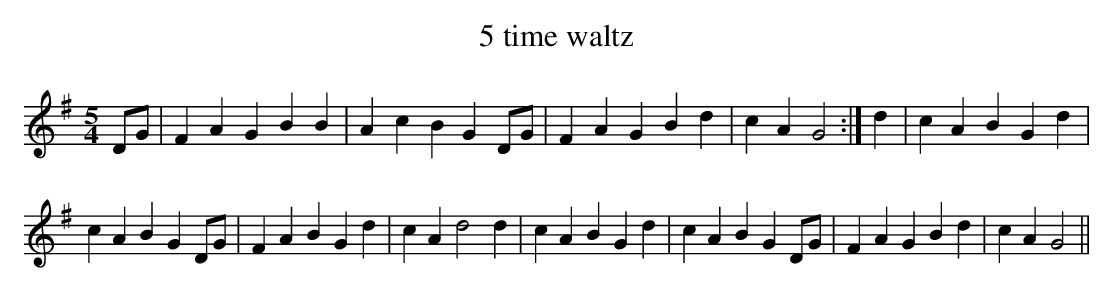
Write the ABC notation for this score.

X:1
T:5 time waltz
L:1/4
M:5/4
K:G
D/G/ | FAGBB | AcBGD/G/ | FAGBd | cAG2 :| d | cABGd |
cABGD/G/ | FABGd | cAd2d | cABGd | cABGD/G/ | FAGBd | cAG2 ||
